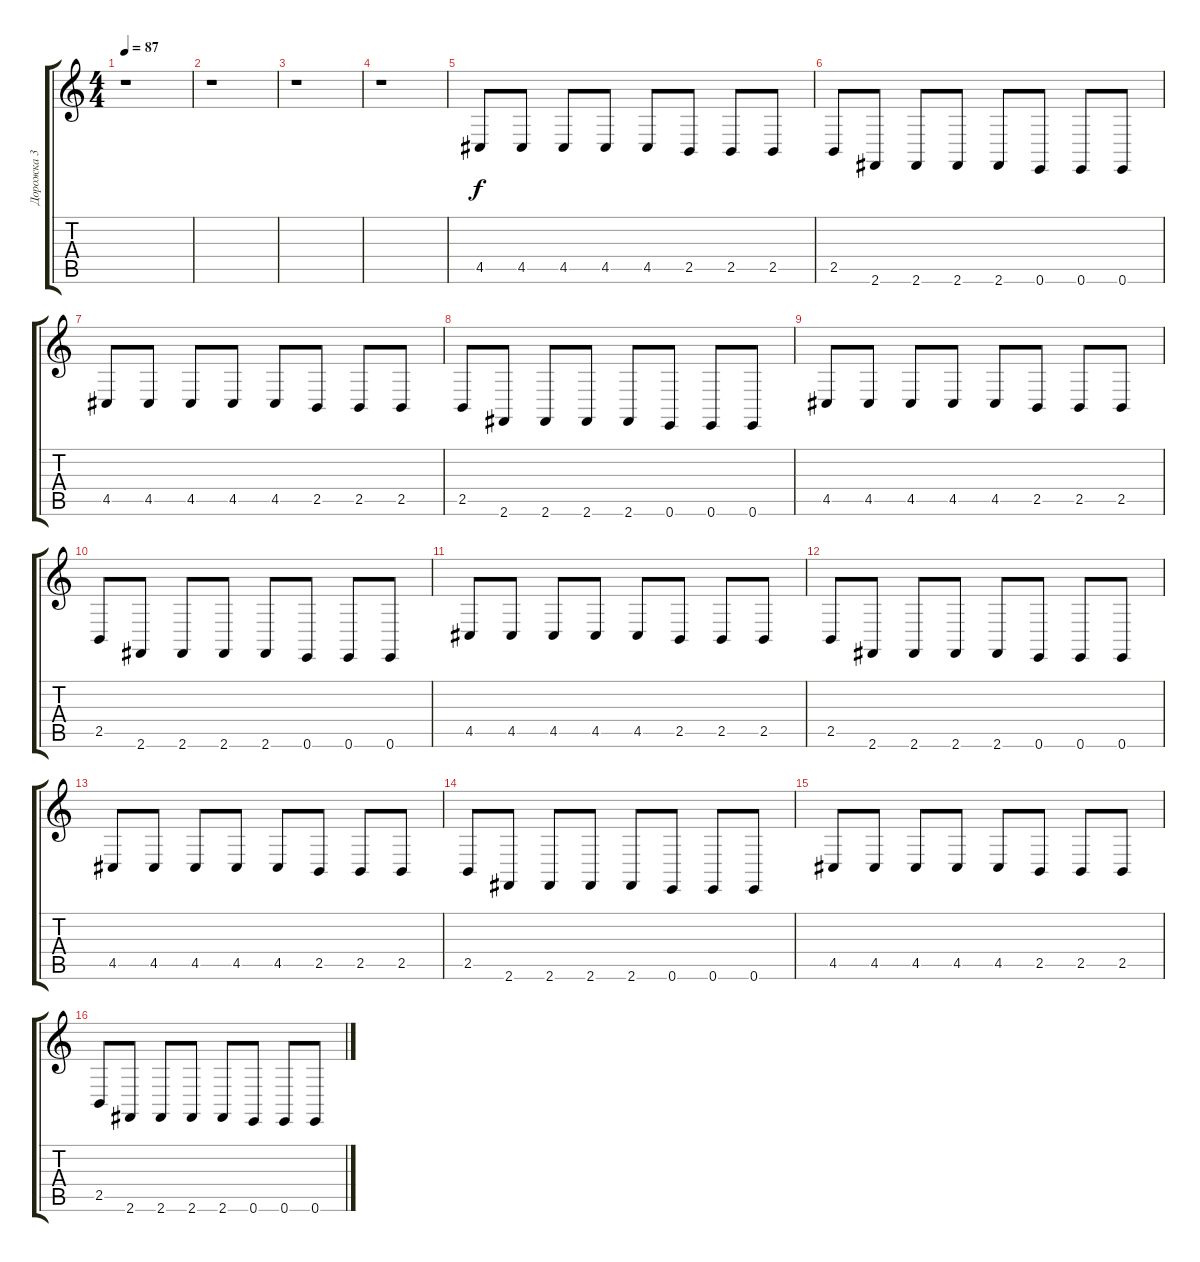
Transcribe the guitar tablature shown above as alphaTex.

\track ("Дорожка 3" "Дорожка 3") {instrument lead8bassandlead}
\staff {score tabs}
\tuning (E4 B3 G3 D3 A2 E2) {hide}
\ts (4 4)
\tempo 87
\clef g2
\ks c
r.1{dy f} |
r.1 |
r.1 |
r.1 |
4.5.8 4.5.8 4.5.8 4.5.8 4.5.8 2.5.8 2.5.8 2.5.8 |
2.5.8 2.6.8 2.6.8 2.6.8 2.6.8 0.6.8 0.6.8 0.6.8 |
4.5.8 4.5.8 4.5.8 4.5.8 4.5.8 2.5.8 2.5.8 2.5.8 |
2.5.8 2.6.8 2.6.8 2.6.8 2.6.8 0.6.8 0.6.8 0.6.8 |
4.5.8 4.5.8 4.5.8 4.5.8 4.5.8 2.5.8 2.5.8 2.5.8 |
2.5.8 2.6.8 2.6.8 2.6.8 2.6.8 0.6.8 0.6.8 0.6.8 |
4.5.8 4.5.8 4.5.8 4.5.8 4.5.8 2.5.8 2.5.8 2.5.8 |
2.5.8 2.6.8 2.6.8 2.6.8 2.6.8 0.6.8 0.6.8 0.6.8 |
4.5.8 4.5.8 4.5.8 4.5.8 4.5.8 2.5.8 2.5.8 2.5.8 |
2.5.8 2.6.8 2.6.8 2.6.8 2.6.8 0.6.8 0.6.8 0.6.8 |
4.5.8 4.5.8 4.5.8 4.5.8 4.5.8 2.5.8 2.5.8 2.5.8 |
2.5.8 2.6.8 2.6.8 2.6.8 2.6.8 0.6.8 0.6.8 0.6.8
